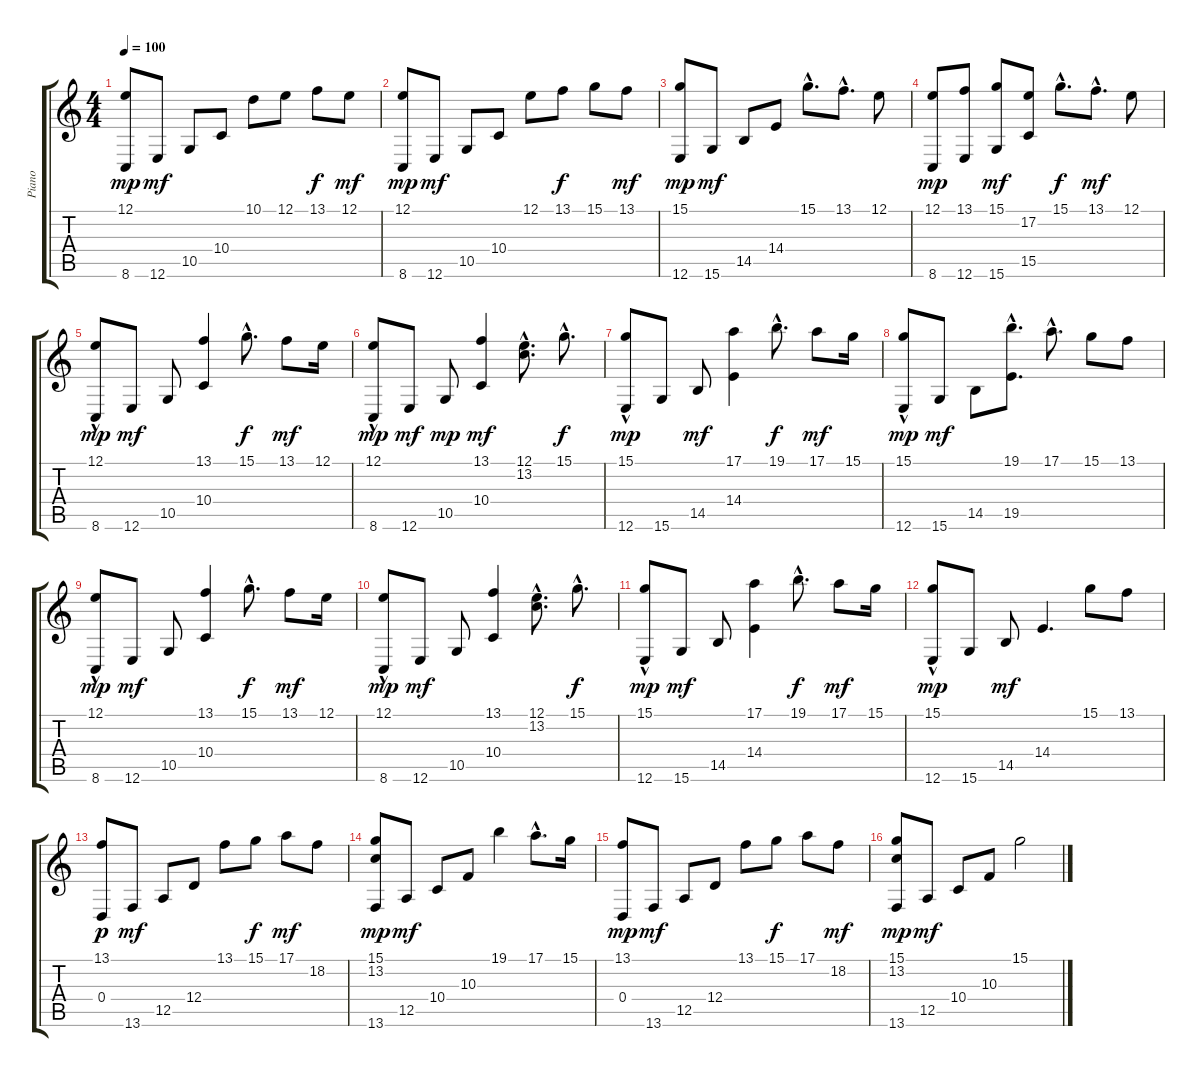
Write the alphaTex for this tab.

\track ("Piano" "Piano") {instrument acousticgrandpiano}
\staff {score tabs}
\tuning (E4 B3 G3 D3 A2 E2) {hide}
\ts (4 4)
\tempo 100
\clef g2
\ks c
(12.1 8.6).8{dy mp} 12.6.8{dy mf} 10.5.8 10.4.8 10.1.8 12.1.8 13.1.8{dy f} 12.1.8{dy mf} |
(12.1 8.6).8{dy mp} 12.6.8{dy mf} 10.5.8 10.4.8 12.1.8 13.1.8{dy f} 15.1.8 13.1.8{dy mf} |
(15.1 12.6).8{dy mp} 15.6.8{dy mf} 14.5.8 14.4.8 15.1{hac}.8{d} 13.1{hac}.8{d} 12.1.8 |
(12.1 8.6).8{dy mp} (13.1 12.6).8 (15.1 15.6).8{dy mf} (17.2 15.5).8 15.1{hac}.8{d dy f} 13.1{hac}.8{d dy mf} 12.1.8 |
(12.1{hac} 8.6).8{dy mp} 12.6.8{dy mf} 10.5.8 (13.1 10.4).4 15.1{hac}.8{d dy f} 13.1.8{dy mf} 12.1.16 |
(12.1{hac} 8.6).8{dy mp} 12.6.8{dy mf} 10.5.8{dy mp} (13.1 10.4).4{dy mf} (12.1 13.2{hac}).8{d} 15.1{hac}.8{d dy f} |
(15.1{hac} 12.6).8{dy mp} 15.6.8 14.5.8{dy mf} (17.1 14.4).4 19.1{hac}.8{d dy f} 17.1.8{dy mf} 15.1.16 |
(15.1{hac} 12.6).8{dy mp} 15.6.8{dy mf} 14.5.8 (19.1{hac} 19.5).8{d} 17.1{hac}.8{d} 15.1.8 13.1.8 |
(12.1{hac} 8.6).8{dy mp} 12.6.8{dy mf} 10.5.8 (13.1 10.4).4 15.1{hac}.8{d dy f} 13.1.8{dy mf} 12.1.16 |
(12.1{hac} 8.6).8{dy mp} 12.6.8{dy mf} 10.5.8 (13.1 10.4).4 (12.1 13.2{hac}).8{d} 15.1{hac}.8{d dy f} |
(15.1{hac} 12.6).8{dy mp} 15.6.8{dy mf} 14.5.8 (17.1 14.4).4 19.1{hac}.8{d dy f} 17.1.8{dy mf} 15.1.16 |
(15.1{hac} 12.6).8{dy mp} 15.6.8 14.5.8{dy mf} 14.4.4{d} 15.1.8 13.1.8 |
(13.1 0.4).8{dy p} 13.6.8{dy mf} 12.5.8 12.4.8 13.1.8 15.1.8{dy f} 17.1.8{dy mf} 18.2.8 |
(15.1 13.2 13.6).8{dy mp} 12.5.8{dy mf} 10.4.8 10.3.8 19.1.4 17.1{hac}.8{d} 15.1.16 |
(13.1 0.4).8{dy mp} 13.6.8{dy mf} 12.5.8 12.4.8 13.1.8 15.1.8{dy f} 17.1.8 18.2.8{dy mf} |
(15.1 13.2 13.6).8{dy mp} 12.5.8{dy mf} 10.4.8 10.3.8 15.1.2
